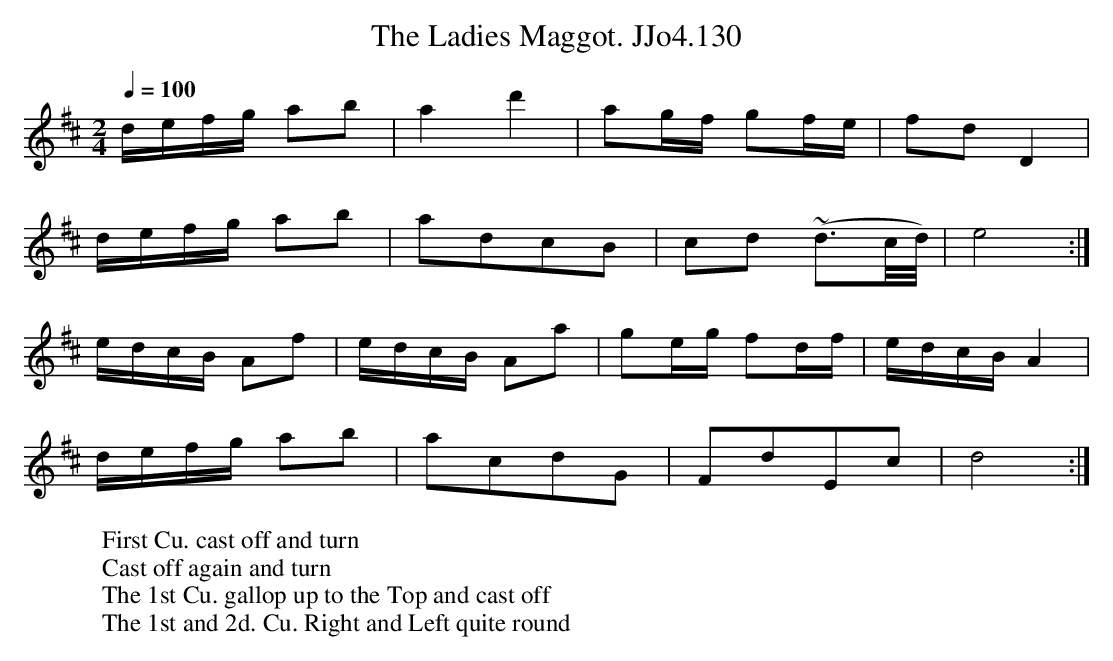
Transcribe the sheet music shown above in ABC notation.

X:1
T:Ladies Maggot. JJo4.130, The
M:2/4
Q:1/4=100
L:1/8
K:D
d/e/f/g/ ab | a2 d'2 | ag/f/ gf/e/ | fd D2 |
d/e/f/g/ ab | adcB | cd (~d>c/d//) | e4 :|
e/d/c/B/ Af | e/d/c/B/ Aa | ge/g/ fd/f/ | e/d/c/B/A2 |
d/e/f/g/ ab | acdG | FdEc | d4 :|
W:First Cu. cast off and turn
W:Cast off again and turn
W:The 1st Cu. gallop up to the Top and cast off
W:The 1st and 2d. Cu. Right and Left quite round
